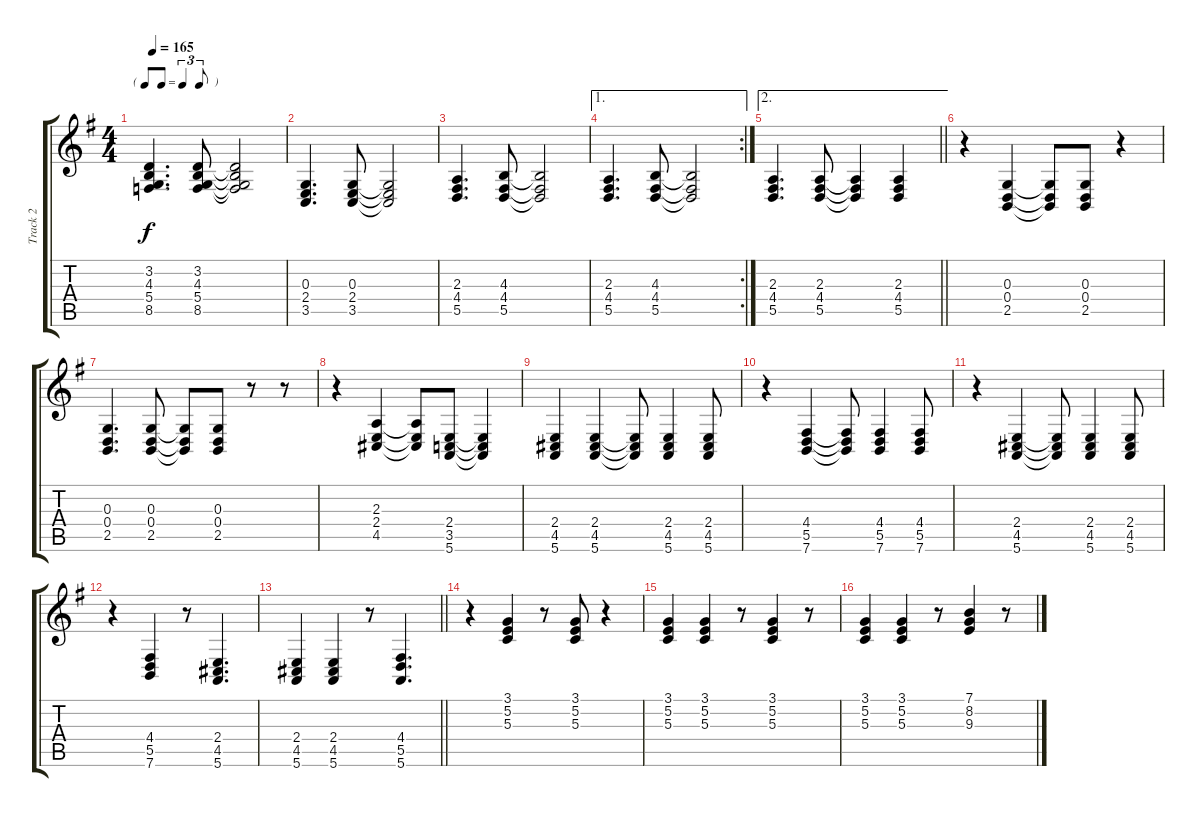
\track ("Track 2" "Track 2") {instrument electricgrandpiano}
\staff {score tabs}
\tuning (E4 B3 G3 D3 A2 E2) {hide}
\ts (4 4)
\tf triplet8th
\tempo 165
\clef g2
\ks g
(3.2 4.3 5.4 8.5).4{d dy f} (3.2 4.3 5.4 8.5).8 (3.2{t} 4.3{t} 5.4{t} 8.5{t}).2 |
(0.3 2.4 3.5).4{d} (0.3 2.4 3.5).8 (0.3{t} 2.4{t} 3.5{t}).2 |
(2.3 4.4 5.5).4{d} (4.3 4.4 5.5).8 (4.3{t} 4.4{t} 5.5{t}).2 |
\ae 1
\rc 2
(2.3 4.4 5.5).4{d} (4.3 4.4 5.5).8 (4.3{t} 4.4{t} 5.5{t}).2 |
\ae 2
\barLineRight lightlight
(2.3 4.4 5.5).4{d} (2.3 4.4 5.5).8 (2.3{t} 4.4{t} 5.5{t}).4 (2.3 4.4 5.5).4 |
r.4 (0.3 0.4 2.5).4 (0.3{t} 0.4{t} 2.5{t}).8 (0.3 0.4 2.5).8 r.4 |
(0.3 0.4 2.5).4{d} (0.3 0.4 2.5).8 (0.3{t} 0.4{t} 2.5{t}).8 (0.3 0.4 2.5).8 r.8 r.8 |
r.4 (2.3 2.4 4.5).4 (2.3{t} 2.4{t} 4.5{t}).8 (2.4 3.5 5.6).8 (2.4{t} 3.5{t} 5.6{t}).4 |
(2.4 4.5 5.6).4 (2.4 4.5 5.6).4 (2.4{t} 4.5{t} 5.6{t}).8 (2.4 4.5 5.6).4 (2.4 4.5 5.6).8 |
r.4 (4.4 5.5 7.6).4 (4.4{t} 5.5{t} 7.6{t}).8 (4.4 5.5 7.6).4 (4.4 5.5 7.6).8 |
r.4 (2.4 4.5 5.6).4 (2.4{t} 4.5{t} 5.6{t}).8 (2.4 4.5 5.6).4 (2.4 4.5 5.6).8 |
r.4 (4.4 5.5 7.6).4 r.8 (2.4 4.5 5.6).4{d} |
\barLineRight lightlight
(2.4 4.5 5.6).4 (2.4 4.5 5.6).4 r.8 (4.4 5.5 5.6).4{d} |
r.4 (3.1 5.2 5.3).4 r.8 (3.1 5.2 5.3).8 r.4 |
(3.1 5.2 5.3).4 (3.1 5.2 5.3).4 r.8 (3.1 5.2 5.3).4 r.8 |
(3.1 5.2 5.3).4 (3.1 5.2 5.3).4 r.8 (7.1 8.2 9.3).4 r.8
